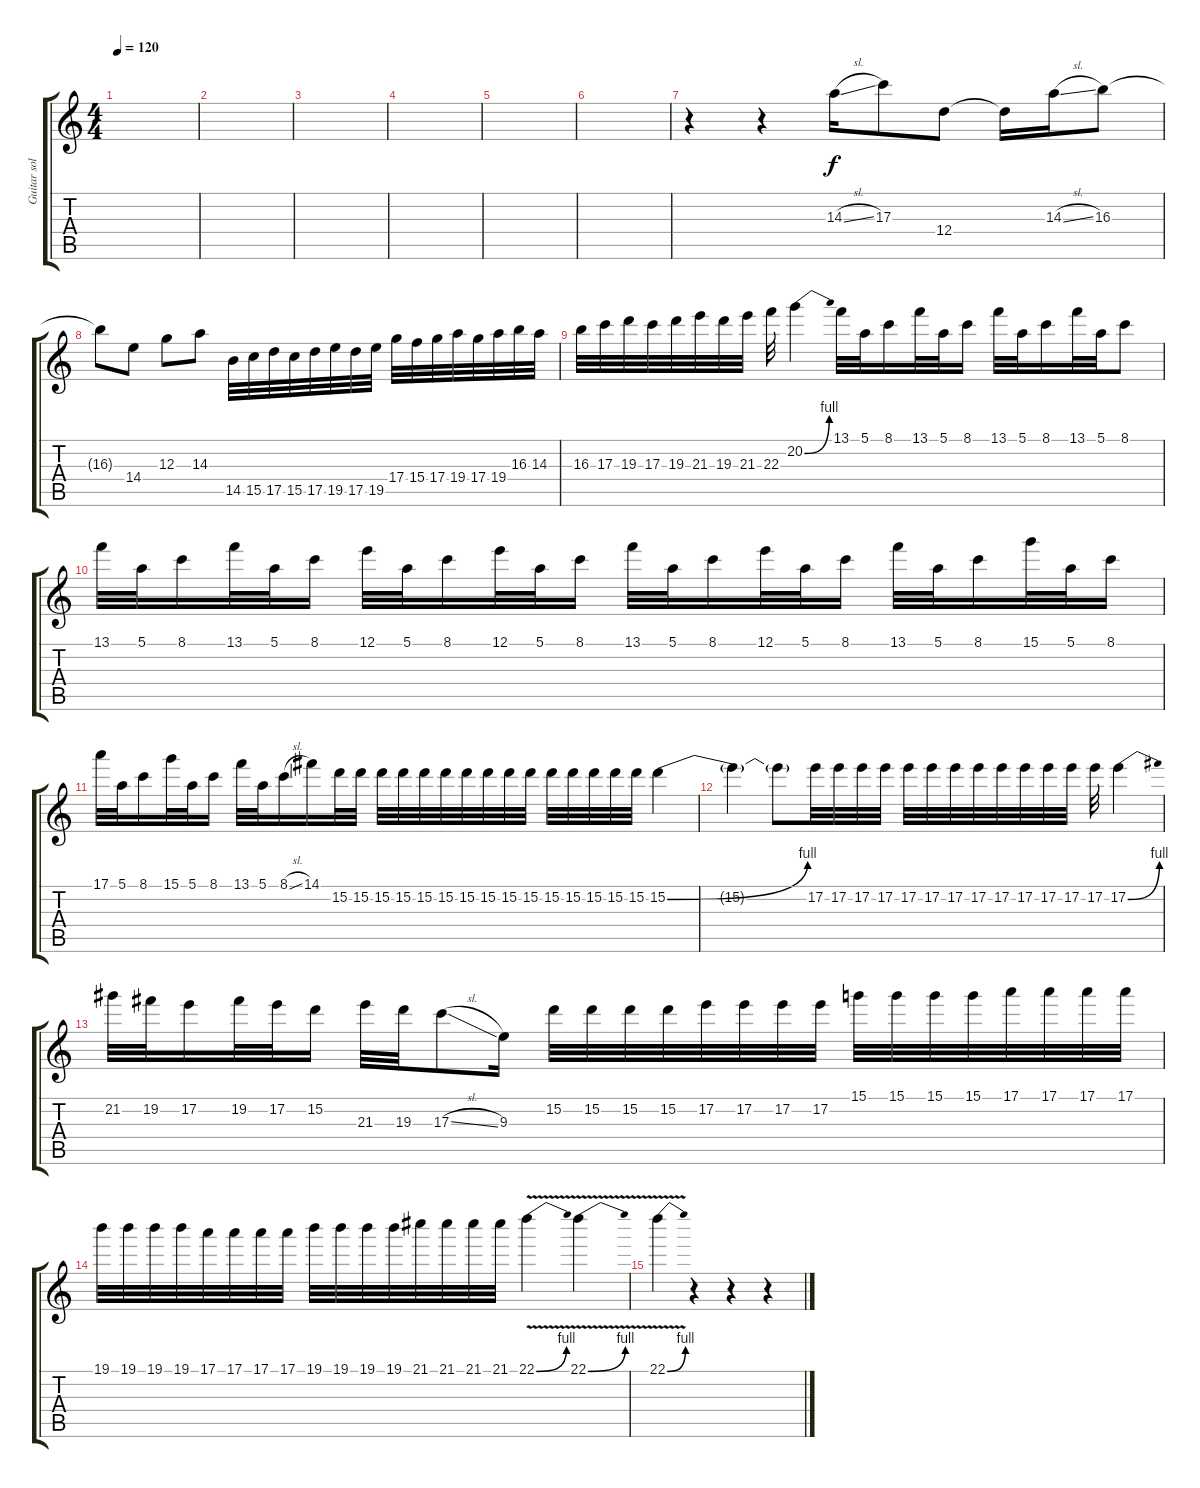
\track ("Guitar solo" "Guitar sol") {instrument overdrivenguitar}
\staff {score tabs}
\tuning (E4 B3 G3 D3 A2 E2) {hide}
\ts (4 4)
\tempo 120
\clef g2
\ks c
|
|
|
|
|
|
r.4 r.4 14.3{sl}.16 17.3.8 12.4.8 12.4{t}.16 14.3{sl}.16 16.3.8 |
16.3{t}.8 14.4.8 12.3.8 14.3.8 14.5.32 15.5.32 17.5.32 15.5.32 17.5.32 19.5.32 17.5.32 19.5.32 17.4.32 15.4.32 17.4.32 19.4.32 17.4.32 19.4.32 16.3.32 14.3.32 |
16.3.32 17.3.32 19.3.32 17.3.32 19.3.32 21.3.32 19.3.32 21.3.32 22.3.32 20.2{be (bend 0 0 60 4)}.4 13.1.32 5.1.32 8.1.16 13.1.32 5.1.32 8.1.16 13.1.32 5.1.32 8.1.16 13.1.32 5.1.32 8.1.8 |
13.1.32 5.1.32 8.1.16 13.1.32 5.1.32 8.1.16 12.1.32 5.1.32 8.1.16 12.1.32 5.1.32 8.1.16 13.1.32 5.1.32 8.1.16 12.1.32 5.1.32 8.1.16 13.1.32 5.1.32 8.1.16 15.1.32 5.1.32 8.1.16 |
17.1.32 5.1.32 8.1.16 15.1.32 5.1.32 8.1.16 13.1.32 5.1.32 8.1{sl}.16 14.1.16 15.2.32 15.2.32 15.2.32 15.2.32 15.2.32 15.2.32 15.2.32 15.2.32 15.2.32 15.2.32 15.2.32 15.2.32 15.2.32 15.2.32 15.2.32 15.2{be (bend 0 0 60 4)}.4 |
15.2{t}.4 15.2{t}.8 17.2.32 17.2.32 17.2.32 17.2.32 17.2.32 17.2.32 17.2.32 17.2.32 17.2.32 17.2.32 17.2.32 17.2.32 17.2.32 17.2{be (bend 0 0 60 4)}.4 |
21.2.32 19.2.32 17.2.16 19.2.32 17.2.32 15.2.16 21.3.32 19.3.32 17.3{sl}.8 9.3.16 15.2.32 15.2.32 15.2.32 15.2.32 17.2.32 17.2.32 17.2.32 17.2.32 15.1.32 15.1.32 15.1.32 15.1.32 17.1.32 17.1.32 17.1.32 17.1.32 |
19.1.32 19.1.32 19.1.32 19.1.32 17.1.32 17.1.32 17.1.32 17.1.32 19.1.32 19.1.32 19.1.32 19.1.32 21.1.32 21.1.32 21.1.32 21.1.32 22.1{be (bend 0 0 60 4) v}.4 22.1{be (bend 0 0 60 4) v}.4 |
22.1{be (bend 0 0 60 4) v}.4 r.4 r.4 r.4
